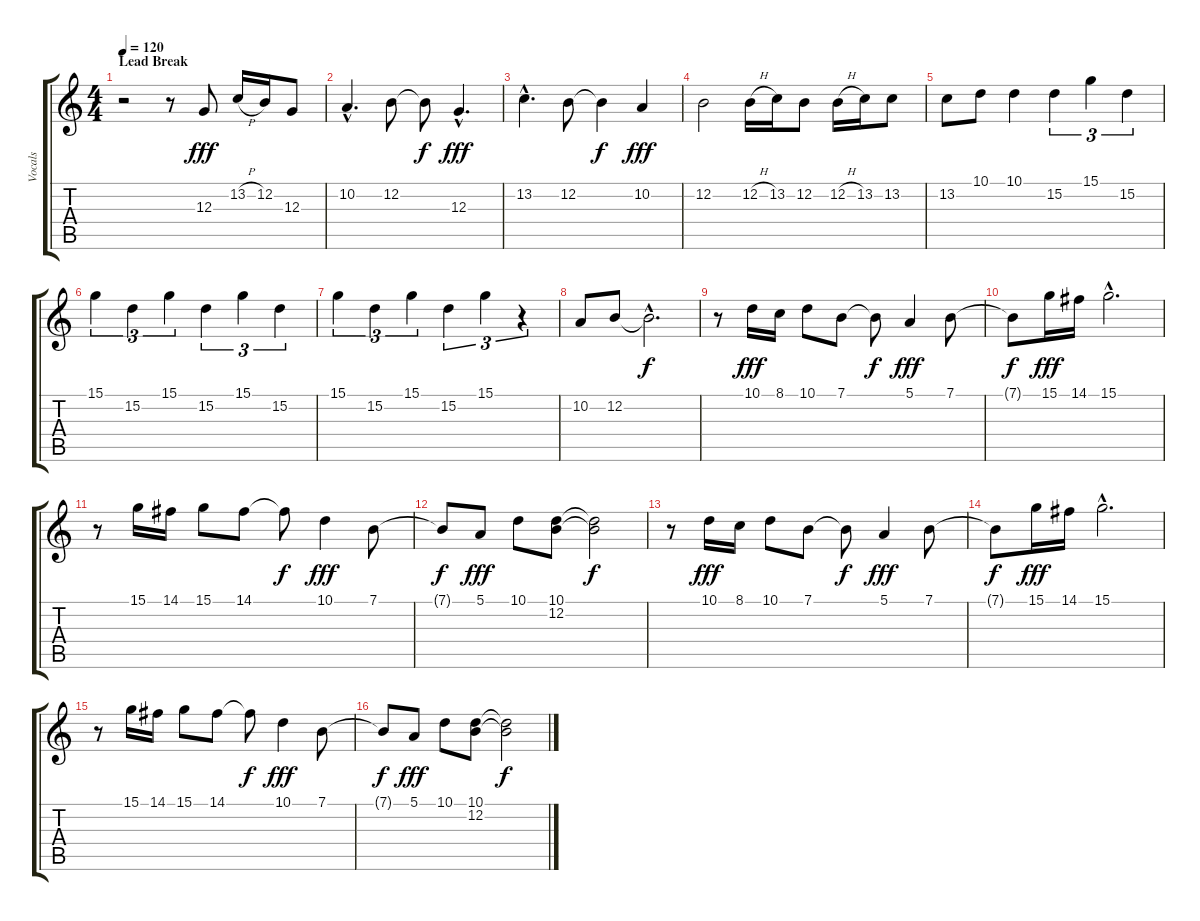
\track ("Vocals" "Vocals") {instrument altosax}
\staff {score tabs}
\tuning (E4 B3 G3 D3 A2 E2) {hide}
\ts (4 4)
\section ("" "Lead Break")
\tempo 120
\clef g2
\ks c
r.2{dy fff volume 16 instrument overdrivenguitar} r.8 12.3.8 13.2{h}.16 12.2.16 12.3.8 |
10.2{hac}.4{d} 12.2.8 12.2{t}.8{dy f} 12.3{hac}.4{d dy fff} |
13.2{hac}.4{d} 12.2.8 12.2{t}.4{dy f} 10.2.4{dy fff} |
12.2.2 12.2{h}.16 13.2.16 12.2.8 12.2{h}.16 13.2.16 13.2.8 |
13.2.8 10.1.8 10.1.4 15.2.4{tu (3 2)} 15.1.4{tu (3 2)} 15.2.4{tu (3 2)} |
15.1.4{tu (3 2)} 15.2.4{tu (3 2)} 15.1.4{tu (3 2)} 15.2.4{tu (3 2)} 15.1.4{tu (3 2)} 15.2.4{tu (3 2)} |
15.1.4{tu (3 2)} 15.2.4{tu (3 2)} 15.1.4{tu (3 2)} 15.2.4{tu (3 2)} 15.1.4{tu (3 2)} r.4{tu (3 2)} |
10.2.8 12.2.8 12.2{hac t}.2{d dy f} |
r.8{volume 15 balance 4} 10.1.16{dy fff} 8.1.16 10.1.8 7.1.8 7.1{t}.8{dy f} 5.1.4{dy fff} 7.1.8 |
7.1{t}.8{dy f} 15.1.16{dy fff} 14.1.16 15.1{hac}.2{d} |
r.8 15.1.16 14.1.16 15.1.8 14.1.8 14.1{t}.8{dy f} 10.1.4{dy fff} 7.1.8 |
7.1{t}.8{dy f} 5.1.8{dy fff} 10.1.8 (10.1 12.2).8 (10.1{t} 12.2{t}).2{dy f} |
r.8 10.1.16{dy fff} 8.1.16 10.1.8 7.1.8 7.1{t}.8{dy f} 5.1.4{dy fff} 7.1.8 |
7.1{t}.8{dy f} 15.1.16{dy fff} 14.1.16 15.1{hac}.2{d} |
r.8 15.1.16 14.1.16 15.1.8 14.1.8 14.1{t}.8{dy f} 10.1.4{dy fff} 7.1.8 |
7.1{t}.8{dy f} 5.1.8{dy fff} 10.1.8 (10.1 12.2).8 (10.1{t} 12.2{t}).2{dy f}
